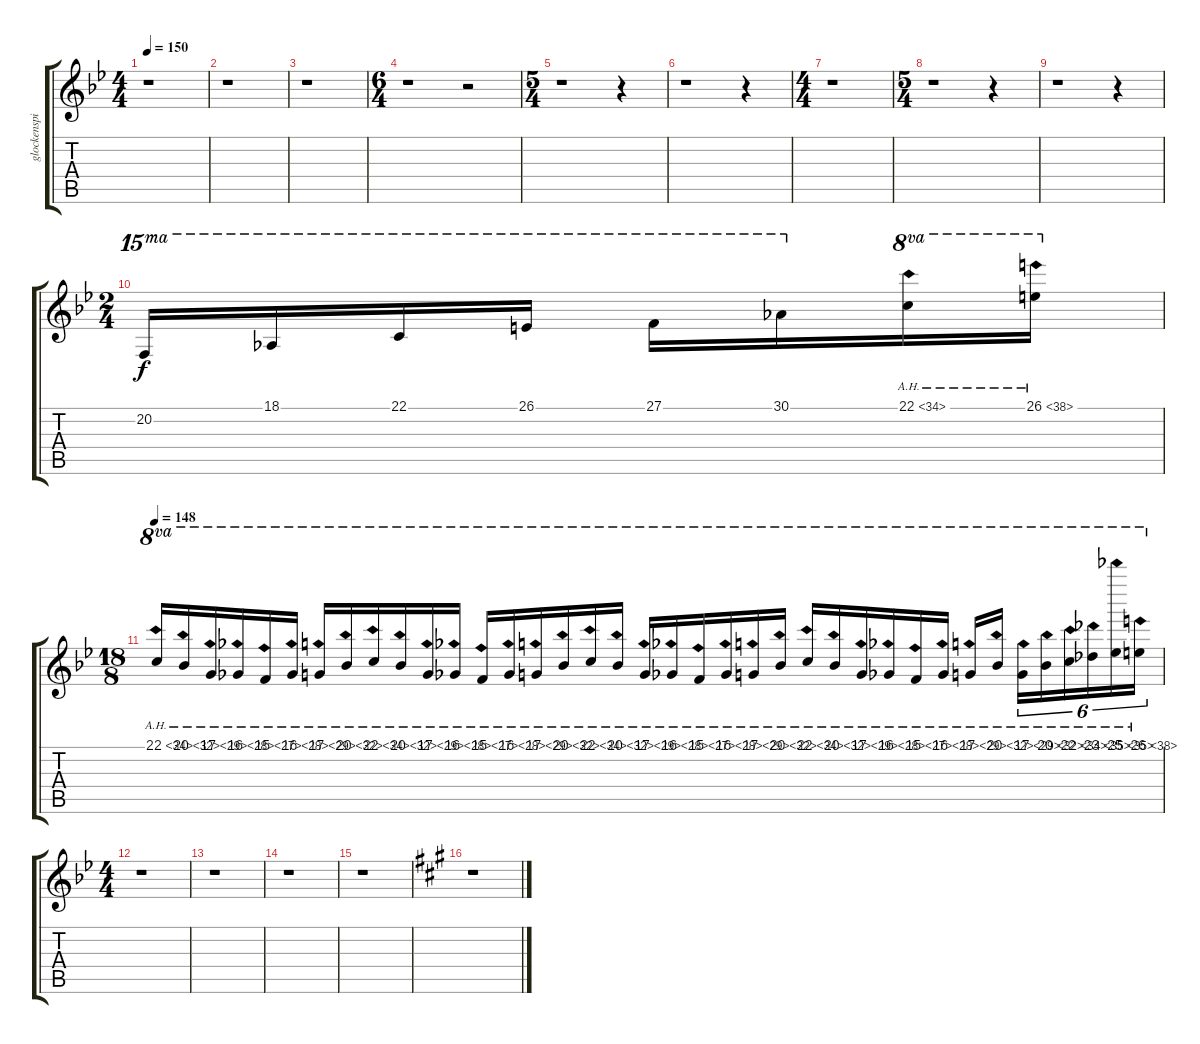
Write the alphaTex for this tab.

\track ("glockenspiel" "glockenspi") {instrument glockenspiel}
\staff {score tabs}
\tuning (D4 A3 F3 C3 G2 D2) {hide}
\ts (4 4)
\tempo 150
\clef g2
\ks gminor
r.1{dy f} |
r.1 |
r.1 |
\ts (6 4)
r.1 r.2 |
\ts (5 4)
r.1 r.4 |
r.1 r.4 |
\ts (4 4)
r.1 |
\ts (5 4)
r.1 r.4 |
r.1 r.4 |
\ts (2 4)
20.2.16{ot 15ma volume 13 balance 10} 18.1.16{ot 15ma} 22.1.16{ot 15ma} 26.1.16{ot 15ma} 27.1.16{ot 15ma} 30.1.16{ot 15ma} 22.1{ah 12}.16{ot 8va} 26.1{ah 12}.16{ot 8va} |
\ts (18 8)
\tempo 148
22.1{ah 12}.16{ot 8va volume 11} 20.1{ah 12}.16{ot 8va} 17.1{ah 12}.16{ot 8va} 16.1{ah 12}.16{ot 8va} 15.1{ah 12}.16{ot 8va} 16.1{ah 12}.16{ot 8va} 17.1{ah 12}.16{ot 8va} 20.1{ah 12}.16{ot 8va} 22.1{ah 12}.16{ot 8va} 20.1{ah 12}.16{ot 8va} 17.1{ah 12}.16{ot 8va} 16.1{ah 12}.16{ot 8va} 15.1{ah 12}.16{ot 8va} 16.1{ah 12}.16{ot 8va} 17.1{ah 12}.16{ot 8va} 20.1{ah 12}.16{ot 8va} 22.1{ah 12}.16{ot 8va} 20.1{ah 12}.16{ot 8va} 17.1{ah 12}.16{ot 8va} 16.1{ah 12}.16{ot 8va} 15.1{ah 12}.16{ot 8va} 16.1{ah 12}.16{ot 8va} 17.1{ah 12}.16{ot 8va} 20.1{ah 12}.16{ot 8va} 22.1{ah 12}.16{ot 8va} 20.1{ah 12}.16{ot 8va} 17.1{ah 12}.16{ot 8va} 16.1{ah 12}.16{ot 8va} 15.1{ah 12}.16{ot 8va} 16.1{ah 12}.16{ot 8va} 17.1{ah 12}.16{ot 8va} 20.1{ah 12}.16{ot 8va beam splitsecondary} 17.1{ah 12}.16{tu (6 4) ot 8va} 20.1{ah 12}.16{tu (6 4) ot 8va} 22.1{ah 12}.16{tu (6 4) ot 8va} 23.1{ah 12}.16{tu (6 4) ot 8va} 25.1{ah 10}.16{tu (6 4) ot 8va} 26.1{ah 12}.16{tu (6 4) ot 8va} |
\ts (4 4)
r.1 |
r.1 |
r.1 |
r.1 |
\ks f#minor
r.1
